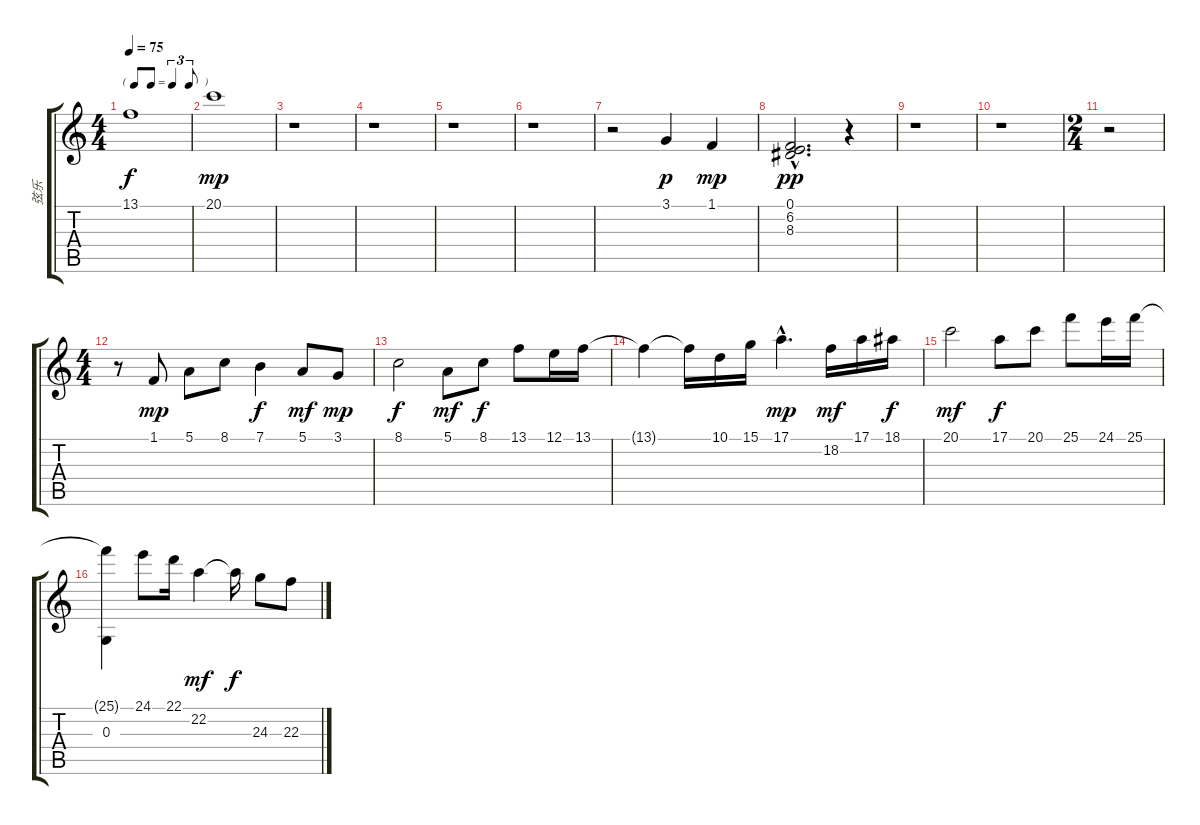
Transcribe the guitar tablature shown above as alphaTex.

\track ("弦乐" "弦乐") {instrument stringensemble1}
\staff {score tabs}
\tuning (E4 B3 G3 D3 A2 E2) {hide}
\ts (4 4)
\tf triplet8th
\tempo 75
\clef g2
\ks c
13.1.1{dy f} |
20.1.1{dy mp} |
r.1 |
r.1 |
r.1 |
r.1 |
r.2 3.1.4{dy p} 1.1.4{dy mp} |
(0.1{hac} 6.2{hac} 8.3{hac}).2{d dy pp} r.4 |
r.1 |
r.1 |
\ts (2 4)
r.2 |
\ts (4 4)
r.8 1.1.8{dy mp} 5.1.8 8.1.8 7.1.4{dy f} 5.1.8{dy mf} 3.1.8{dy mp} |
8.1.2{dy f} 5.1.8{dy mf} 8.1.8{dy f} 13.1.8 12.1.16 13.1.16 |
13.1{t}.4 13.1{t}.16 10.1.16 15.1.16 17.1{hac}.4{d dy mp} 18.2.16{dy mf} 17.1.16 18.1.16{dy f} |
20.1.2{dy mf} 17.1.8{dy f} 20.1.8 25.1.8 24.1.16 25.1.16 |
(25.1{t} 0.3).4 24.1.8 22.1.16 22.2.4{dy mf} 22.2{t}.16{dy f} 24.3.8 22.3.8
